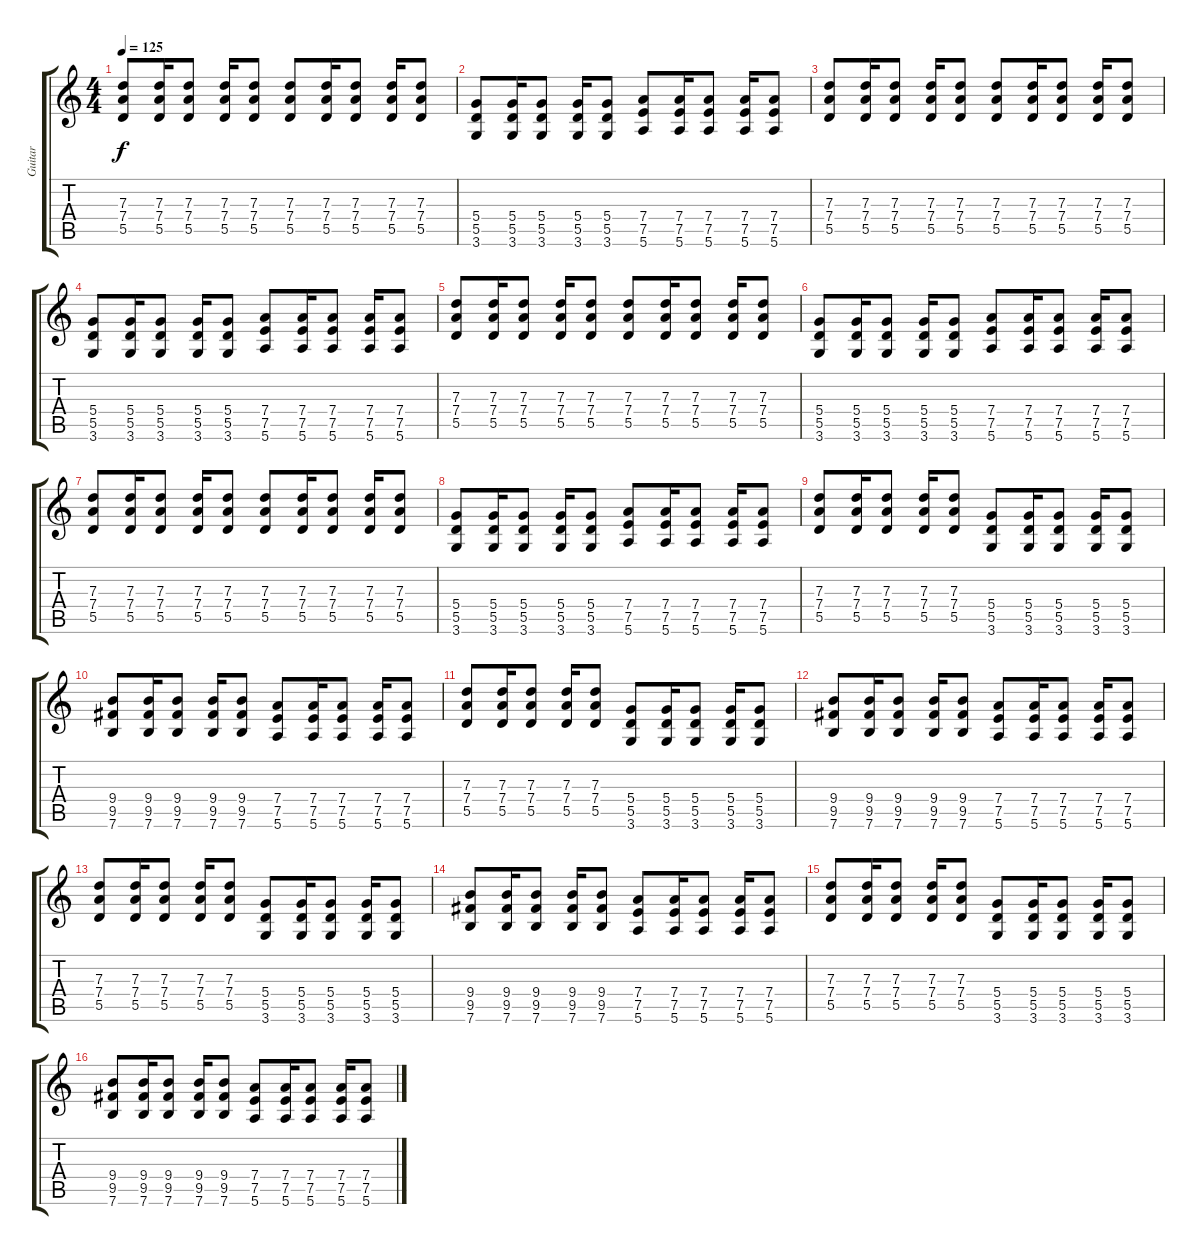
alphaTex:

\track ("Guitar" "Guitar") {instrument distortionguitar}
\staff {score tabs}
\tuning (E4 B3 G3 D3 A2 E2) {hide}
\ts (4 4)
\tempo 125
\clef g2
\ks c
(7.3 7.4 5.5).8{dy f} (7.3 7.4 5.5).16 (7.3 7.4 5.5).8 (7.3 7.4 5.5).16 (7.3 7.4 5.5).8 (7.3 7.4 5.5).8 (7.3 7.4 5.5).16 (7.3 7.4 5.5).8 (7.3 7.4 5.5).16 (7.3 7.4 5.5).8 |
(5.4 5.5 3.6).8 (5.4 5.5 3.6).16 (5.4 5.5 3.6).8 (5.4 5.5 3.6).16 (5.4 5.5 3.6).8 (7.4 7.5 5.6).8 (7.4 7.5 5.6).16 (7.4 7.5 5.6).8 (7.4 7.5 5.6).16 (7.4 7.5 5.6).8 |
(7.3 7.4 5.5).8 (7.3 7.4 5.5).16 (7.3 7.4 5.5).8 (7.3 7.4 5.5).16 (7.3 7.4 5.5).8 (7.3 7.4 5.5).8 (7.3 7.4 5.5).16 (7.3 7.4 5.5).8 (7.3 7.4 5.5).16 (7.3 7.4 5.5).8 |
(5.4 5.5 3.6).8 (5.4 5.5 3.6).16 (5.4 5.5 3.6).8 (5.4 5.5 3.6).16 (5.4 5.5 3.6).8 (7.4 7.5 5.6).8 (7.4 7.5 5.6).16 (7.4 7.5 5.6).8 (7.4 7.5 5.6).16 (7.4 7.5 5.6).8 |
(7.3 7.4 5.5).8 (7.3 7.4 5.5).16 (7.3 7.4 5.5).8 (7.3 7.4 5.5).16 (7.3 7.4 5.5).8 (7.3 7.4 5.5).8 (7.3 7.4 5.5).16 (7.3 7.4 5.5).8 (7.3 7.4 5.5).16 (7.3 7.4 5.5).8 |
(5.4 5.5 3.6).8 (5.4 5.5 3.6).16 (5.4 5.5 3.6).8 (5.4 5.5 3.6).16 (5.4 5.5 3.6).8 (7.4 7.5 5.6).8 (7.4 7.5 5.6).16 (7.4 7.5 5.6).8 (7.4 7.5 5.6).16 (7.4 7.5 5.6).8 |
(7.3 7.4 5.5).8 (7.3 7.4 5.5).16 (7.3 7.4 5.5).8 (7.3 7.4 5.5).16 (7.3 7.4 5.5).8 (7.3 7.4 5.5).8 (7.3 7.4 5.5).16 (7.3 7.4 5.5).8 (7.3 7.4 5.5).16 (7.3 7.4 5.5).8 |
(5.4 5.5 3.6).8 (5.4 5.5 3.6).16 (5.4 5.5 3.6).8 (5.4 5.5 3.6).16 (5.4 5.5 3.6).8 (7.4 7.5 5.6).8 (7.4 7.5 5.6).16 (7.4 7.5 5.6).8 (7.4 7.5 5.6).16 (7.4 7.5 5.6).8 |
(7.3 7.4 5.5).8 (7.3 7.4 5.5).16 (7.3 7.4 5.5).8 (7.3 7.4 5.5).16 (7.3 7.4 5.5).8 (5.4 5.5 3.6).8 (5.4 5.5 3.6).16 (5.4 5.5 3.6).8 (5.4 5.5 3.6).16 (5.4 5.5 3.6).8 |
(9.4 9.5 7.6).8 (9.4 9.5 7.6).16 (9.4 9.5 7.6).8 (9.4 9.5 7.6).16 (9.4 9.5 7.6).8 (7.4 7.5 5.6).8 (7.4 7.5 5.6).16 (7.4 7.5 5.6).8 (7.4 7.5 5.6).16 (7.4 7.5 5.6).8 |
(7.3 7.4 5.5).8 (7.3 7.4 5.5).16 (7.3 7.4 5.5).8 (7.3 7.4 5.5).16 (7.3 7.4 5.5).8 (5.4 5.5 3.6).8 (5.4 5.5 3.6).16 (5.4 5.5 3.6).8 (5.4 5.5 3.6).16 (5.4 5.5 3.6).8 |
(9.4 9.5 7.6).8 (9.4 9.5 7.6).16 (9.4 9.5 7.6).8 (9.4 9.5 7.6).16 (9.4 9.5 7.6).8 (7.4 7.5 5.6).8 (7.4 7.5 5.6).16 (7.4 7.5 5.6).8 (7.4 7.5 5.6).16 (7.4 7.5 5.6).8 |
(7.3 7.4 5.5).8 (7.3 7.4 5.5).16 (7.3 7.4 5.5).8 (7.3 7.4 5.5).16 (7.3 7.4 5.5).8 (5.4 5.5 3.6).8 (5.4 5.5 3.6).16 (5.4 5.5 3.6).8 (5.4 5.5 3.6).16 (5.4 5.5 3.6).8 |
(9.4 9.5 7.6).8 (9.4 9.5 7.6).16 (9.4 9.5 7.6).8 (9.4 9.5 7.6).16 (9.4 9.5 7.6).8 (7.4 7.5 5.6).8 (7.4 7.5 5.6).16 (7.4 7.5 5.6).8 (7.4 7.5 5.6).16 (7.4 7.5 5.6).8 |
(7.3 7.4 5.5).8 (7.3 7.4 5.5).16 (7.3 7.4 5.5).8 (7.3 7.4 5.5).16 (7.3 7.4 5.5).8 (5.4 5.5 3.6).8 (5.4 5.5 3.6).16 (5.4 5.5 3.6).8 (5.4 5.5 3.6).16 (5.4 5.5 3.6).8 |
(9.4 9.5 7.6).8 (9.4 9.5 7.6).16 (9.4 9.5 7.6).8 (9.4 9.5 7.6).16 (9.4 9.5 7.6).8 (7.4 7.5 5.6).8 (7.4 7.5 5.6).16 (7.4 7.5 5.6).8 (7.4 7.5 5.6).16 (7.4 7.5 5.6).8
